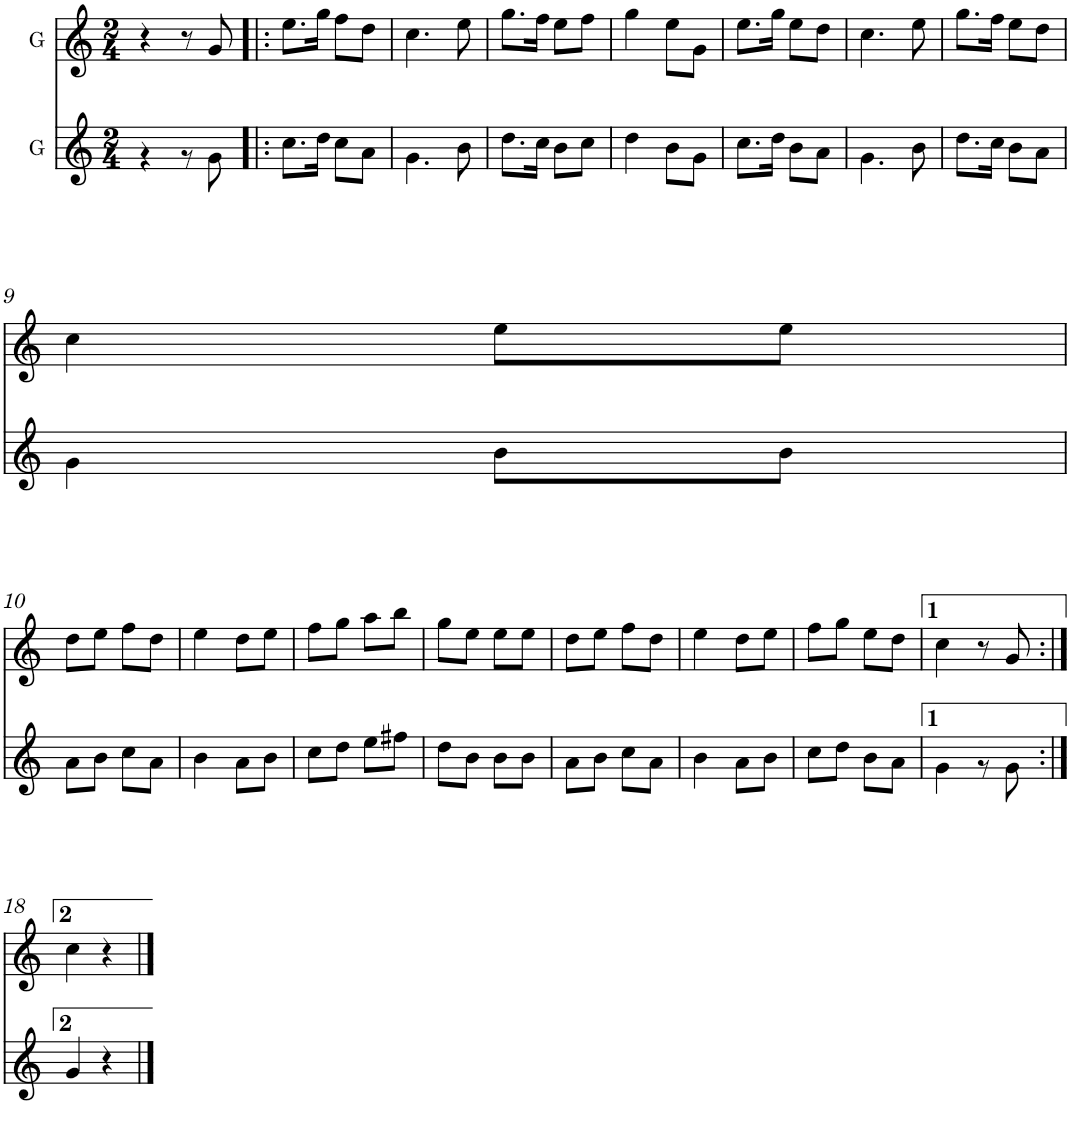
**kern	**kern
*part2	*part1
*staff2	*staff1
*I"G	*I"G
*clefG2	*clefG2
*k[]	*k[]
*M2/4	*M2/4
=1	=1
*^	*
2ryy	4r	4r
.	8r	8r
.	8g\	8g/
=2!|:	=2!|:	=2!|:
2ryy	8.cc\L	8.ee\L
.	16dd\Jk	16gg\Jk
.	8cc\L	8ff\L
.	8a\J	8dd\J
=3	=3	=3
2ryy	4.g\	4.cc\
.	8b\	8ee\
=4	=4	=4
2ryy	8.dd\L	8.gg\L
.	16cc\Jk	16ff\Jk
.	8b\L	8ee\L
.	8cc\J	8ff\J
=5	=5	=5
2ryy	4dd\	4gg\
.	8b\L	8ee\L
.	8g\J	8g\J
=6	=6	=6
2ryy	8.cc\L	8.ee\L
.	16dd\Jk	16gg\Jk
.	8b\L	8ee\L
.	8a\J	8dd\J
=7	=7	=7
2ryy	4.g\	4.cc\
.	8b\	8ee\
=8	=8	=8
2ryy	8.dd\L	8.gg\L
.	16cc\Jk	16ff\Jk
.	8b\L	8ee\L
.	8a\J	8dd\J
!!LO:LB:g=z
=9	=9	=9
2ryy	4g\	4cc\
.	8b\L	8ee\L
.	8b\J	8ee\J
!!LO:LB:g=z
=10	=10	=10
2ryy	8a\L	8dd\L
.	8b\J	8ee\J
.	8cc\L	8ff\L
.	8a\J	8dd\J
=11	=11	=11
2ryy	4b\	4ee\
.	8a\L	8dd\L
.	8b\J	8ee\J
=12	=12	=12
2ryy	8cc\L	8ff\L
.	8dd\J	8gg\J
.	8ee\L	8aa\L
.	8ff#X\J	8bb\J
=13	=13	=13
2ryy	8dd\L	8gg\L
.	8b\J	8ee\J
.	8b\L	8ee\L
.	8b\J	8ee\J
=14	=14	=14
2ryy	8a\L	8dd\L
.	8b\J	8ee\J
.	8cc\L	8ff\L
.	8a\J	8dd\J
=15	=15	=15
2ryy	4b\	4ee\
.	8a\L	8dd\L
.	8b\J	8ee\J
=16	=16	=16
2ryy	8cc\L	8ff\L
.	8dd\J	8gg\J
.	8b\L	8ee\L
.	8a\J	8dd\J
=17	=17	=17
2ryy	4g\	4cc\
.	8r	8r
.	8g\	8g/
*v	*v	*
!!LO:LB:g=z
=18:|!	=18:|!
4g/	4cc\
4r	4r
==	==
*-	*-
